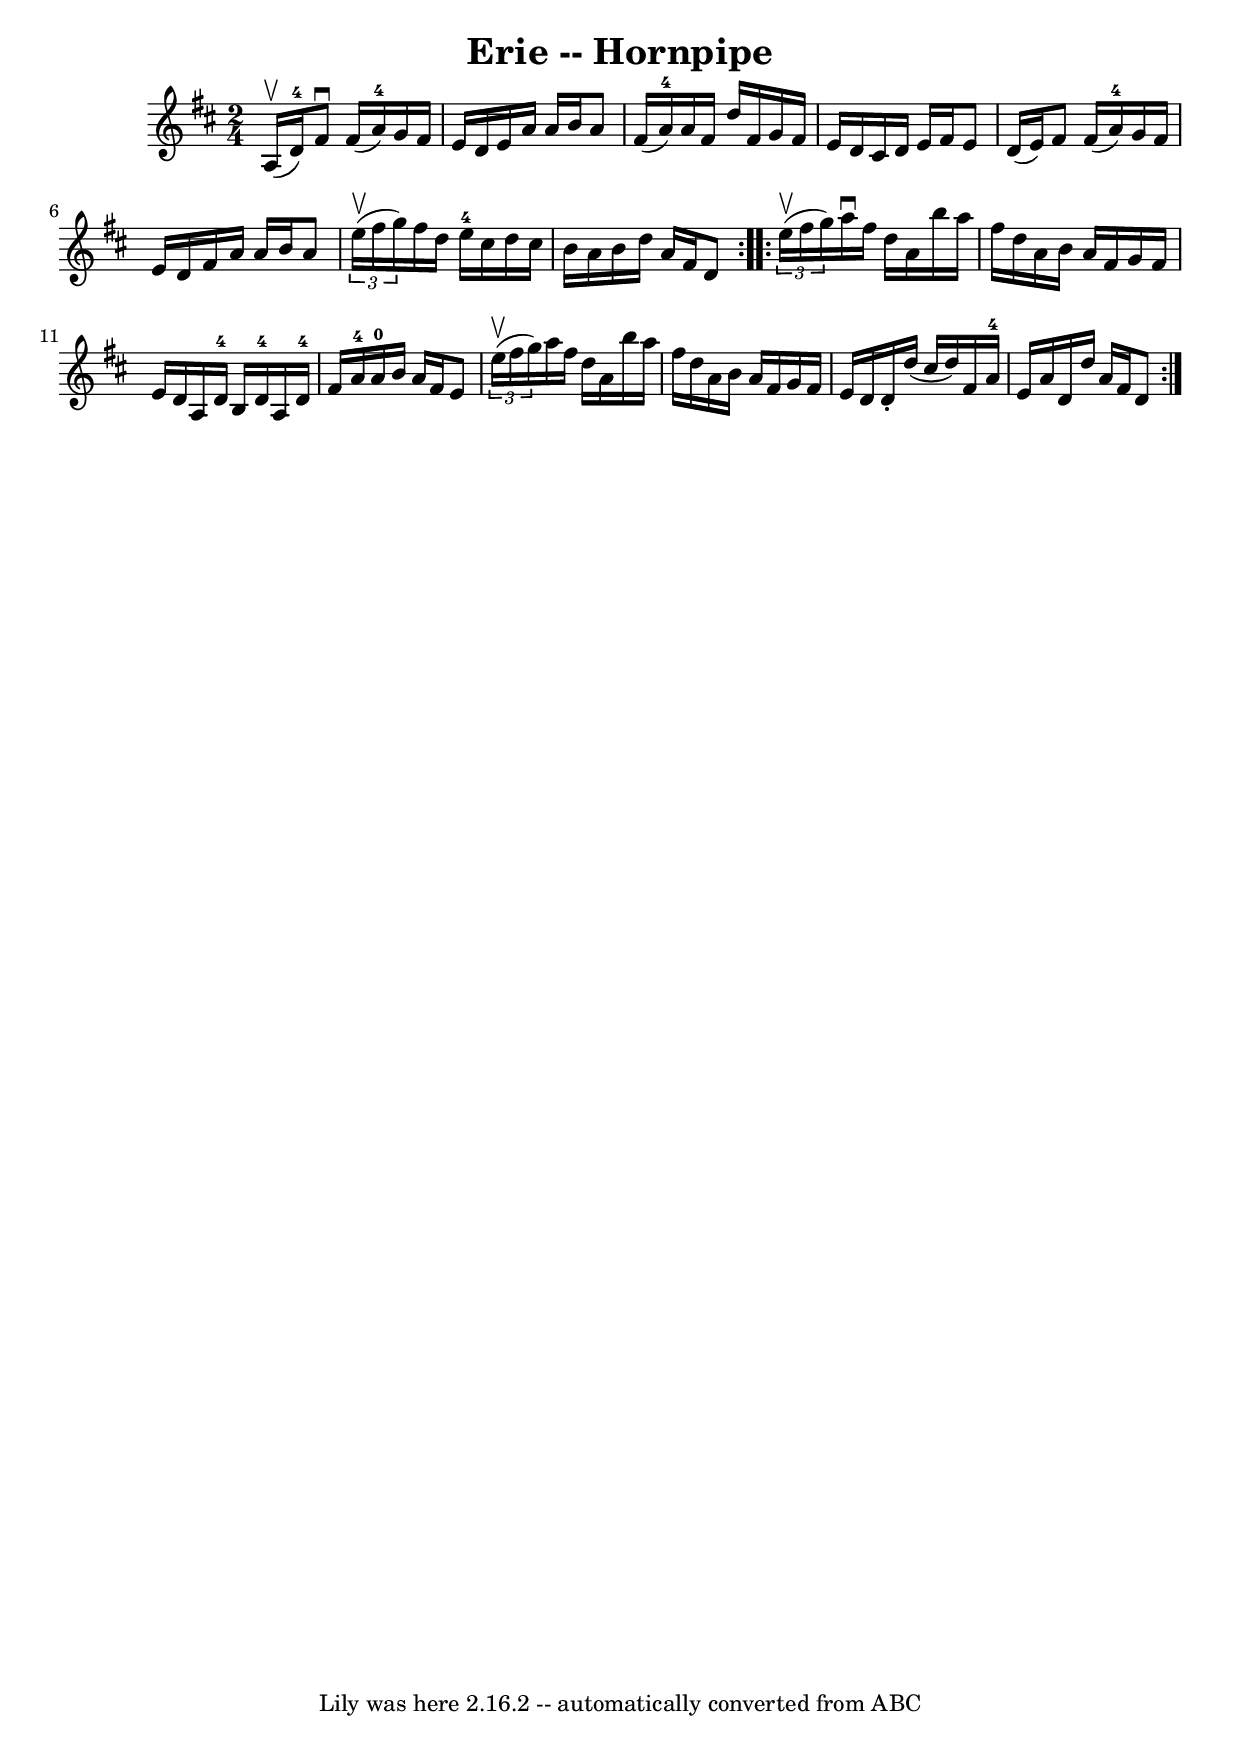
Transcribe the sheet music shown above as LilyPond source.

\version "2.16.2"
\include "Mammoth.ily"
\header {
  %% book = "Cole's 1000 Fiddle Tunes"
  crossRefNumber = "1"
  footnotes = ""
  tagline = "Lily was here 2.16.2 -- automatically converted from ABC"
  title = "Erie -- Hornpipe"

}
voicedefault =  {



  \repeat volta 2 {

    \time 2/4 
    \key d \major
    a16 (^\upbow d'16-4) |
    fis'8^\downbow fis'16 (a'16-4) g'16 fis'16 e'16 d'16  |
    
    e'16 a'16 a'16 b'16 a'8 fis'16 (a'16-4) |
    
    a'16 fis'16 d''16 fis'16 g'16 fis'16 e'16 d'16  |
    
    cis'16 d'16 e'16 fis'16 e'8 d'16 (e'16) |
    fis'8 
    fis'16 (a'16-4) g'16 fis'16 e'16 d'16  |
    fis'16  
    a'16 a'16 b'16 a'8    \times 2/3 { e''16 (^\upbow fis''16    
				       g''16) 
				     } |
    fis''16 d''16 e''16-4 cis''16 d''16    
    cis''16 b'16 a'16  |
    b'16 d''16 a'16 fis'16 d'8  
  }   
  
  \repeat volta 2 {
    \times 2/3 { e''16 (^\upbow fis''16 g''16) 
	       } 
    |
    a''16^\downbow fis''16 d''16 a'16 b''16 a''16    
    fis''16 d''16  |
    a'16 b'16 a'16 fis'16 g'16 fis'16   
    e'16 d'16  |
    a16 d'16-4 b16 d'16-4 a16 d'16 
    -4 fis'16 a'16-4 |
    a'16-0 b'16 a'16 fis'16 e'8 
    \times 2/3 { e''16 (^\upbow fis''16 g''16) 
	       } |
    a''16    
    fis''16 d''16 a'16 b''16 a''16 fis''16 d''16  |
    a'16 
    b'16 a'16 fis'16 g'16 fis'16 e'16 d'16  |
    d'16 -. 
    d''16 (cis''16 d''16) fis'16 a'16-4 e'16 a'16  |
    
    d'16 d''16 a'16 fis'16 d'8  
  }   

}

\score{
  <<

    \context Staff="default"
    {
      \voicedefault 
      
    }

  >>
  \layout {
    
  }
  \midi {
  }

}
